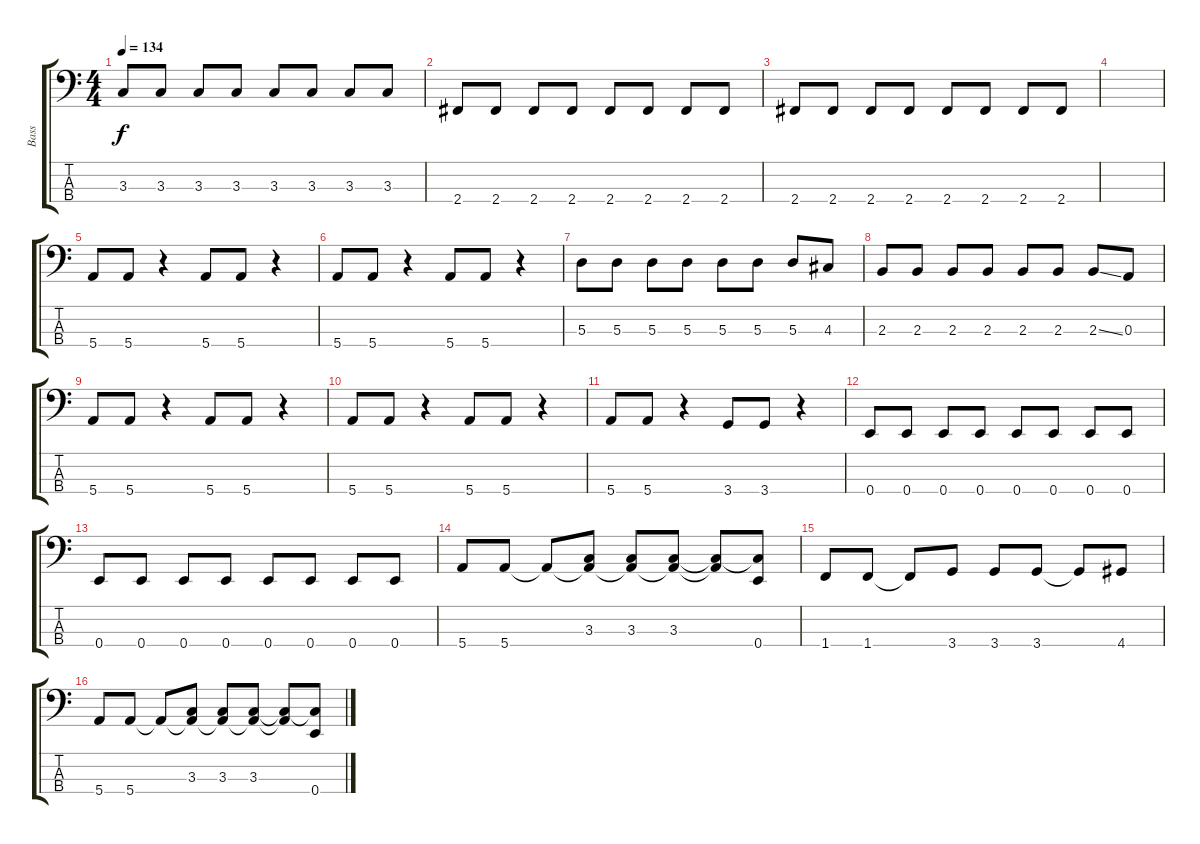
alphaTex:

\track ("Bass" "Bass") {instrument electricbasspick}
\staff {score tabs}
\tuning (G2 D2 A1 E1) {hide}
\ts (4 4)
\tempo 134
\clef f4
\ks c
3.3.8{dy f} 3.3.8 3.3.8 3.3.8 3.3.8 3.3.8 3.3.8 3.3.8 |
2.4.8 2.4.8 2.4.8 2.4.8 2.4.8 2.4.8 2.4.8 2.4.8 |
2.4.8 2.4.8 2.4.8 2.4.8 2.4.8 2.4.8 2.4.8 2.4.8 |
|
5.4.8 5.4.8 r.4 5.4.8 5.4.8 r.4 |
5.4.8 5.4.8 r.4 5.4.8 5.4.8 r.4 |
5.3.8 5.3.8 5.3.8 5.3.8 5.3.8 5.3.8 5.3.8 4.3.8 |
2.3.8 2.3.8 2.3.8 2.3.8 2.3.8 2.3.8 2.3{ss}.8 0.3.8 |
5.4.8 5.4.8 r.4 5.4.8 5.4.8 r.4 |
5.4.8 5.4.8 r.4 5.4.8 5.4.8 r.4 |
5.4.8 5.4.8 r.4 3.4.8 3.4.8 r.4 |
0.4.8 0.4.8 0.4.8 0.4.8 0.4.8 0.4.8 0.4.8 0.4.8 |
0.4.8 0.4.8 0.4.8 0.4.8 0.4.8 0.4.8 0.4.8 0.4.8 |
5.4.8 5.4.8 5.4{t}.8 (3.3 5.4{t}).8 (3.3 5.4{t}).8 (3.3 5.4{t}).8 (3.3{t} 5.4{t}).8 (3.3{t} 0.4).8 |
1.4.8 1.4.8 1.4{t}.8 3.4.8 3.4.8 3.4.8 3.4{t}.8 4.4.8 |
5.4.8 5.4.8 5.4{t}.8 (3.3 5.4{t}).8 (3.3 5.4{t}).8 (3.3 5.4{t}).8 (3.3{t} 5.4{t}).8 (3.3{t} 0.4).8
